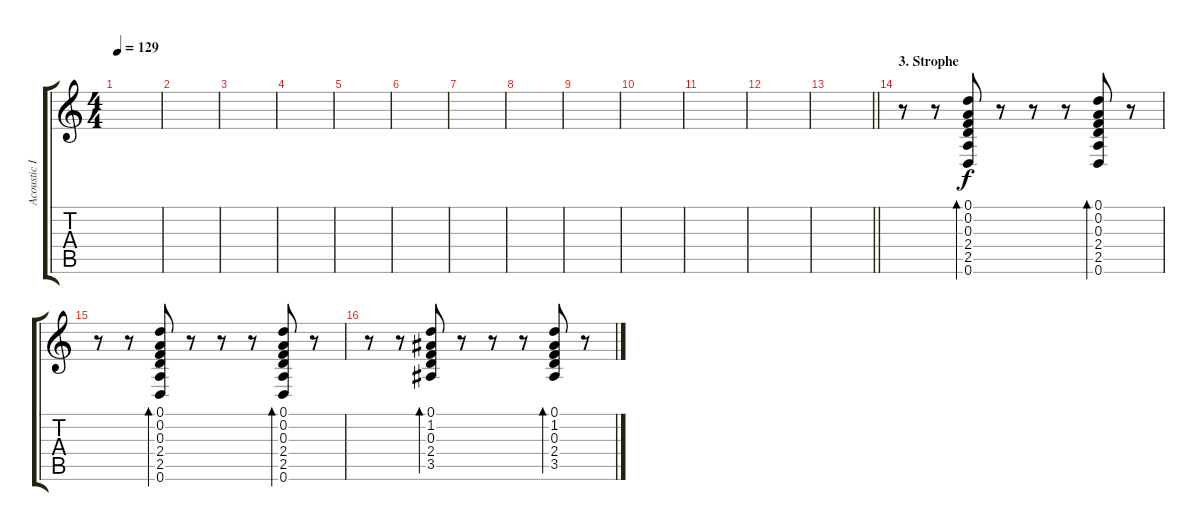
\track ("Acoustic II" "Acoustic I") {instrument acousticguitarnylon}
\staff {score tabs}
\tuning (D4 A3 F3 C3 G2 D2) {hide}
\ts (4 4)
\tempo 129
\clef g2
\ks c
|
|
|
|
|
|
|
|
|
|
|
|
\barLineRight lightlight
|
\section ("" "3. Strophe")
r.8 r.8 (0.1 0.2 0.3 2.4 2.5 0.6).8{bd 60} r.8 r.8 r.8 (0.1 0.2 0.3 2.4 2.5 0.6).8{bd 60} r.8 |
r.8 r.8 (0.1 0.2 0.3 2.4 2.5 0.6).8{bd 60} r.8 r.8 r.8 (0.1 0.2 0.3 2.4 2.5 0.6).8{bd 60} r.8 |
r.8 r.8 (0.1 1.2 0.3 2.4 3.5).8{bd 60} r.8 r.8 r.8 (0.1 1.2 0.3 2.4 3.5).8{bd 60} r.8
